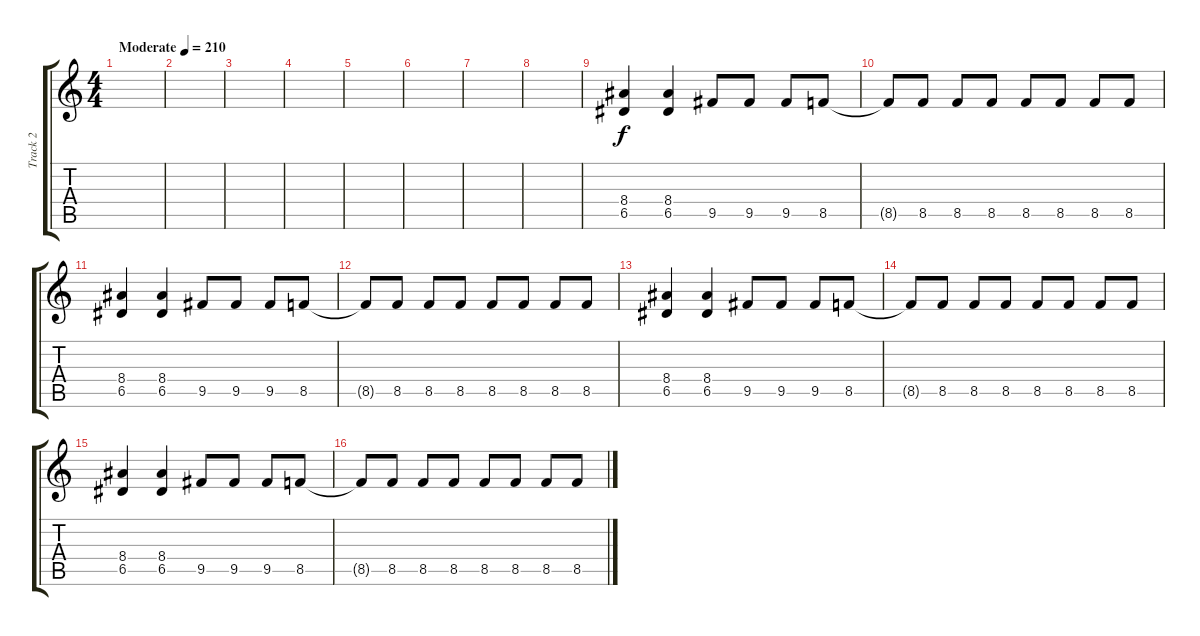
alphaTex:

\track ("Track 2" "Track 2") {instrument distortionguitar}
\staff {score tabs}
\tuning (E4 B3 G3 D3 A2 E2) {hide}
\ts (4 4)
\tempo (210 "Moderate")
\clef g2
\ks c
|
|
|
|
|
|
|
|
(8.4 6.5).4 (8.4 6.5).4 9.5.8 9.5.8 9.5.8 8.5.8 |
8.5{t}.8 8.5.8 8.5.8 8.5.8 8.5.8 8.5.8 8.5.8 8.5.8 |
(8.4 6.5).4 (8.4 6.5).4 9.5.8 9.5.8 9.5.8 8.5.8 |
8.5{t}.8 8.5.8 8.5.8 8.5.8 8.5.8 8.5.8 8.5.8 8.5.8 |
(8.4 6.5).4 (8.4 6.5).4 9.5.8 9.5.8 9.5.8 8.5.8 |
8.5{t}.8 8.5.8 8.5.8 8.5.8 8.5.8 8.5.8 8.5.8 8.5.8 |
(8.4 6.5).4 (8.4 6.5).4 9.5.8 9.5.8 9.5.8 8.5.8 |
8.5{t}.8 8.5.8 8.5.8 8.5.8 8.5.8 8.5.8 8.5.8 8.5.8
